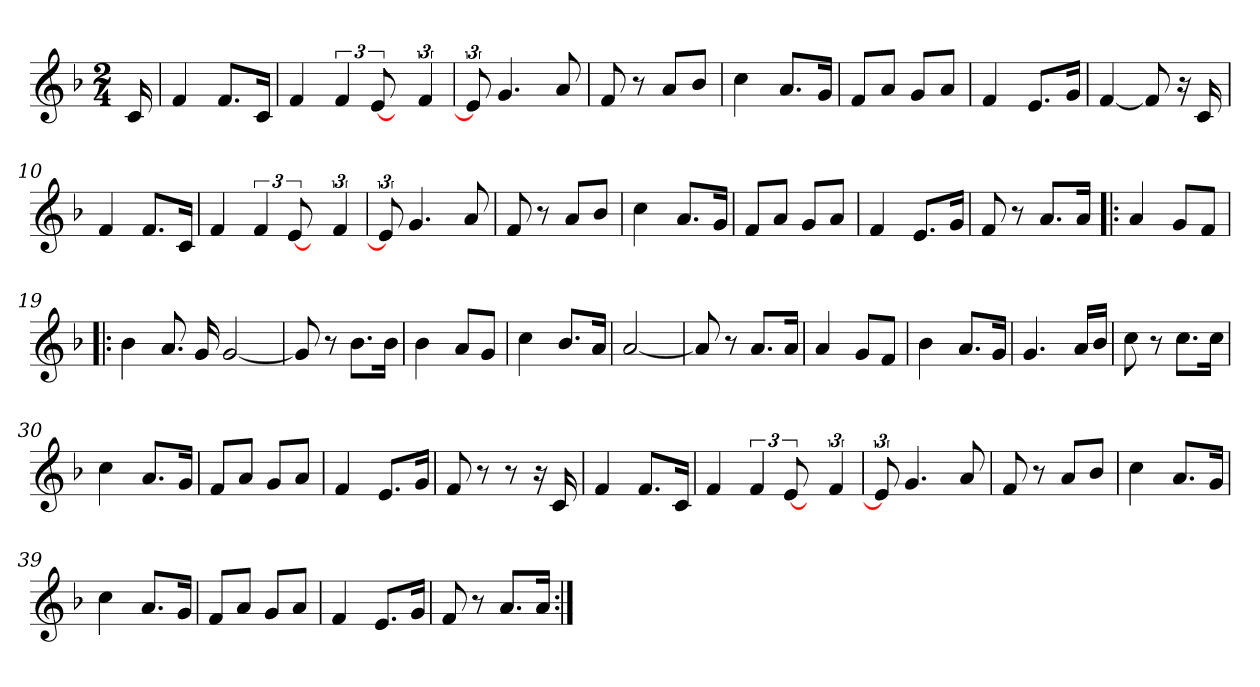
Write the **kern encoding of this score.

**kern
*part1
*staff1
*clefG2
*k[b-]
*F:
*M2/4
=1
16c
=2
4f
8.f/L
16c/Jk
=3
4f
6f
[12e
12ryy
6f
=4
12e]
4.g
8a
=5
8f
8r
8a/L
8b-/J
=6
4cc
8.a/L
16g/Jk
=7
8f/L
8a/J
8g/L
8a/J
=8
4f
8.e/L
16g/Jk
=9
[4f
8f]
16r
16c
=10
4f
8.f/L
16c/Jk
=11
4f
6f
[12e
12ryy
6f
=12
12e]
4.g
8a
=13
8f
8r
8a/L
8b-/J
=14
4cc
8.a/L
16g/Jk
=15
8f/L
8a/J
8g/L
8a/J
=16
4f
8.e/L
16g/Jk
=17
8f
8r
8.a/L
16a/Jk
=18|!:
4a
8g/L
8f/J
=19
4b-
8.a
16g
[2g
=21
8g]
8r
8.b-\L
16b-\Jk
=22
4b-
8a/L
8g/J
=23
4cc
8.b-/L
16a/Jk
=24
[2a
=25
8a]
8r
8.a/L
16a/Jk
=26
4a
8g/L
8f/J
=27
4b-
8.a/L
16g/Jk
=28
4.g
16a/LL
16b-/JJ
=29
8cc
8r
8.cc\L
16cc\Jk
=30
4cc
8.a/L
16g/Jk
=31
8f/L
8a/J
8g/L
8a/J
=32
4f
8.e/L
16g/Jk
=33
8f
8r
8r
16r
16c
=34
4f
8.f/L
16c/Jk
=35
4f
6f
[12e
12ryy
6f
=36
12e]
4.g
8a
=37
8f
8r
8a/L
8b-/J
=38
4cc
8.a/L
16g/Jk
=39
4cc
8.a/L
16g/Jk
=40
8f/L
8a/J
8g/L
8a/J
=41
4f
8.e/L
16g/Jk
=42
8f
8r
8.a/L
16a/Jk
=:|!
*-
